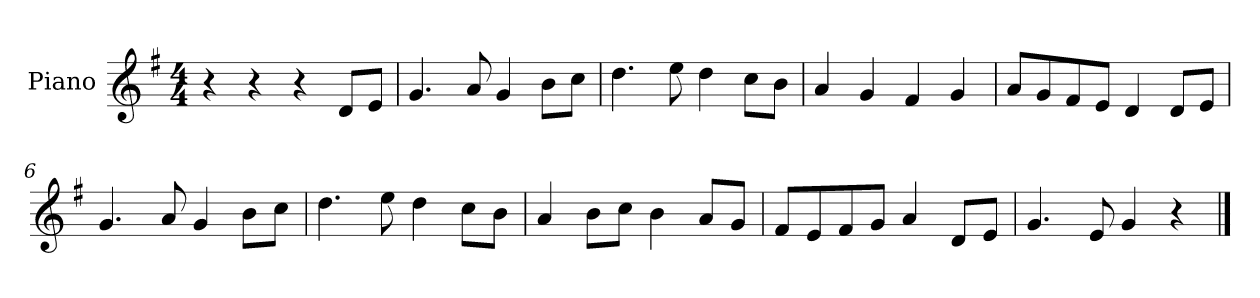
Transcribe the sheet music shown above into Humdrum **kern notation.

**kern
*part1
*staff1
*I"Piano
*I'Pno
*clefG2
*k[f#]
*M4/4
=1
4r
4r
4r
8d/L
8e/J
=2
4.g/
8a/
4g/
8b\L
8cc\J
=3
4.dd\
8ee\
4dd\
8cc\L
8b\J
=4
4a/
4g/
4f#/
4g/
=5
8a/L
8g/
8f#/
8e/J
4d/
8d/L
8e/J
=6
4.g/
8a/
4g/
8b\L
8cc\J
=7
4.dd\
8ee\
4dd\
8cc\L
8b\J
=8
4a/
8b\L
8cc\J
4b\
8a/L
8g/J
=9
8f#/L
8e/
8f#/
8g/J
4a/
8d/L
8e/J
=10
4.g/
8e/
4g/
4r
==
*-
